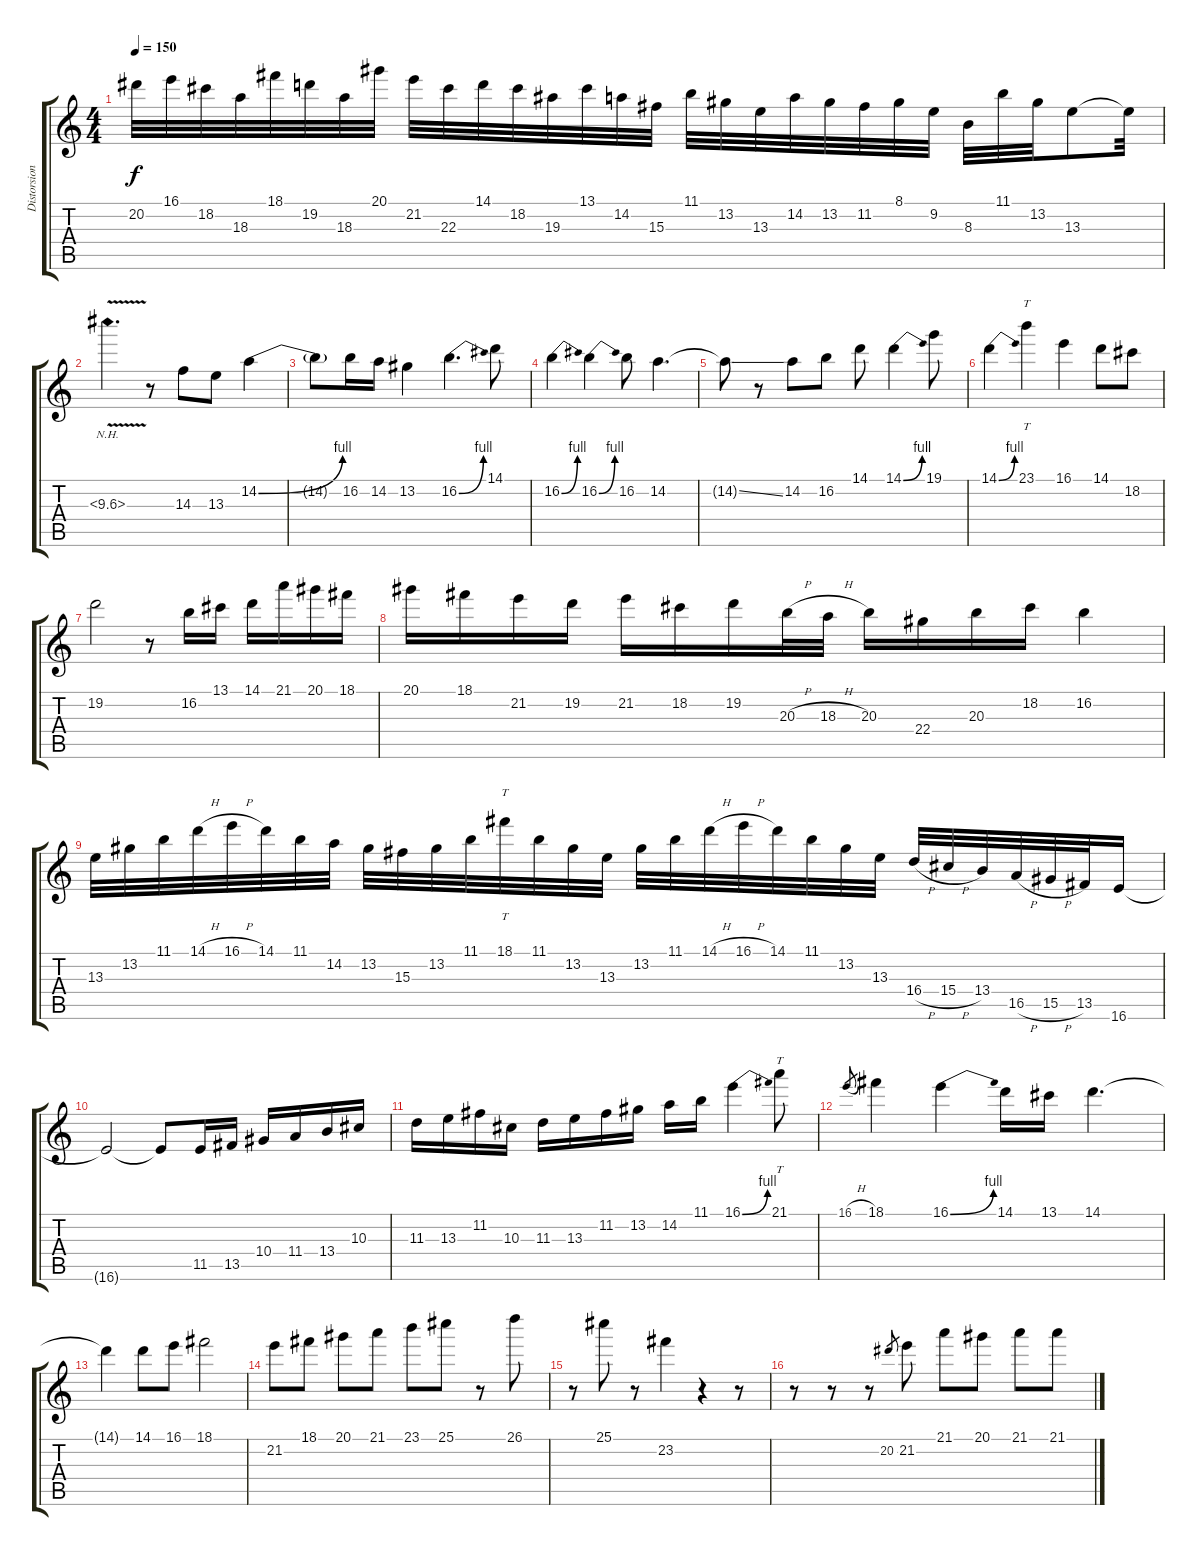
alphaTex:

\track ("Distorsion Guitar" "Distorsion") {instrument distortionguitar}
\staff {score tabs}
\tuning (C4 G3 Eb3 Bb2 F2 C2) {hide}
\ts (4 4)
\tempo 150
\clef g2
\ks c
20.2.32{dy f} 16.1.32 18.2.32 18.3.32 18.1.32 19.2.32 18.3.32 20.1.32 21.2.32 22.3.32 14.1.32 18.2.32 19.3.32 13.1.32 14.2.32 15.3.32 11.1.32 13.2.32 13.3.32 14.2.32 13.2.32 11.2.32 8.1.32 9.2.32 8.3.32 11.1.32 13.2.32 13.3.8 13.3{t}.32 |
10.3{nh v}.4{d} r.8 14.3.8 13.3.8 14.2{be (bend 0 0 60 4)}.4 |
14.2{t}.8 16.2.16 14.2.16 13.2.4 16.2{be (bend 0 0 60 4)}.4{d} 14.1.8 |
16.2{be (bend 0 0 60 4)}.4 16.2{be (bend 0 0 60 4)}.4 16.2.8 14.2.4{d} |
14.2{ss t}.8 r.8 14.2.8 16.2.8 14.1.8 14.1{be (bend 0 0 60 4)}.4 19.1.8 |
14.1{be (bend 0 0 60 4)}.4 23.1.4{tt} 16.1.4 14.1.8 18.2.8 |
19.2.2 r.8 16.2.16 13.1.16 14.1.16 21.1.16 20.1.16 18.1.16 |
20.1.16 18.1.16 21.2.16 19.2.16 21.2.16 18.2.16 19.2.16 20.3{h}.32 18.3{h}.32 20.3.16 22.4.16 20.3.16 18.2.16 16.2.4 |
13.3.32 13.2.32 11.1.32 14.1{h}.32 16.1{h}.32 14.1.32 11.1.32 14.2.32 13.2.32 15.3.32 13.2.32 11.1.32 18.1.32{tt} 11.1.32 13.2.32 13.3.32 13.2.32 11.1.32 14.1{h}.32 16.1{h}.32 14.1.32 11.1.32 13.2.32 13.3.32 16.4{h}.32 15.4{h}.32 13.4.32 16.5{h}.32 15.5{h}.32 13.5.32 16.6.16 |
16.6{t}.2 16.6{t}.8 11.5.16 13.5.16 10.4.16 11.4.16 13.4.16 10.3.16 |
11.3.16 13.3.16 11.2.16 10.3.16 11.3.16 13.3.16 11.2.16 13.2.16 14.2.16 11.1.16 16.1{be (bend 0 0 60 4)}.4 21.1.8{tt} |
16.1{h}.8{gr} 18.1.4 16.1{be (bend 0 0 60 4)}.4 14.1.16 13.1.16 14.1.4{d} |
14.1{t}.4 14.1.8 16.1.8 18.1.2 |
21.2.8 18.1.8 20.1.8 21.1.8 23.1.8 25.1.8 r.8 26.1.8 |
r.8 25.1.8 r.8 23.2.4 r.4 r.8 |
r.8 r.8 r.8 20.2.8{gr} 21.2.8 21.1.8 20.1.8 21.1.8 21.1.8
